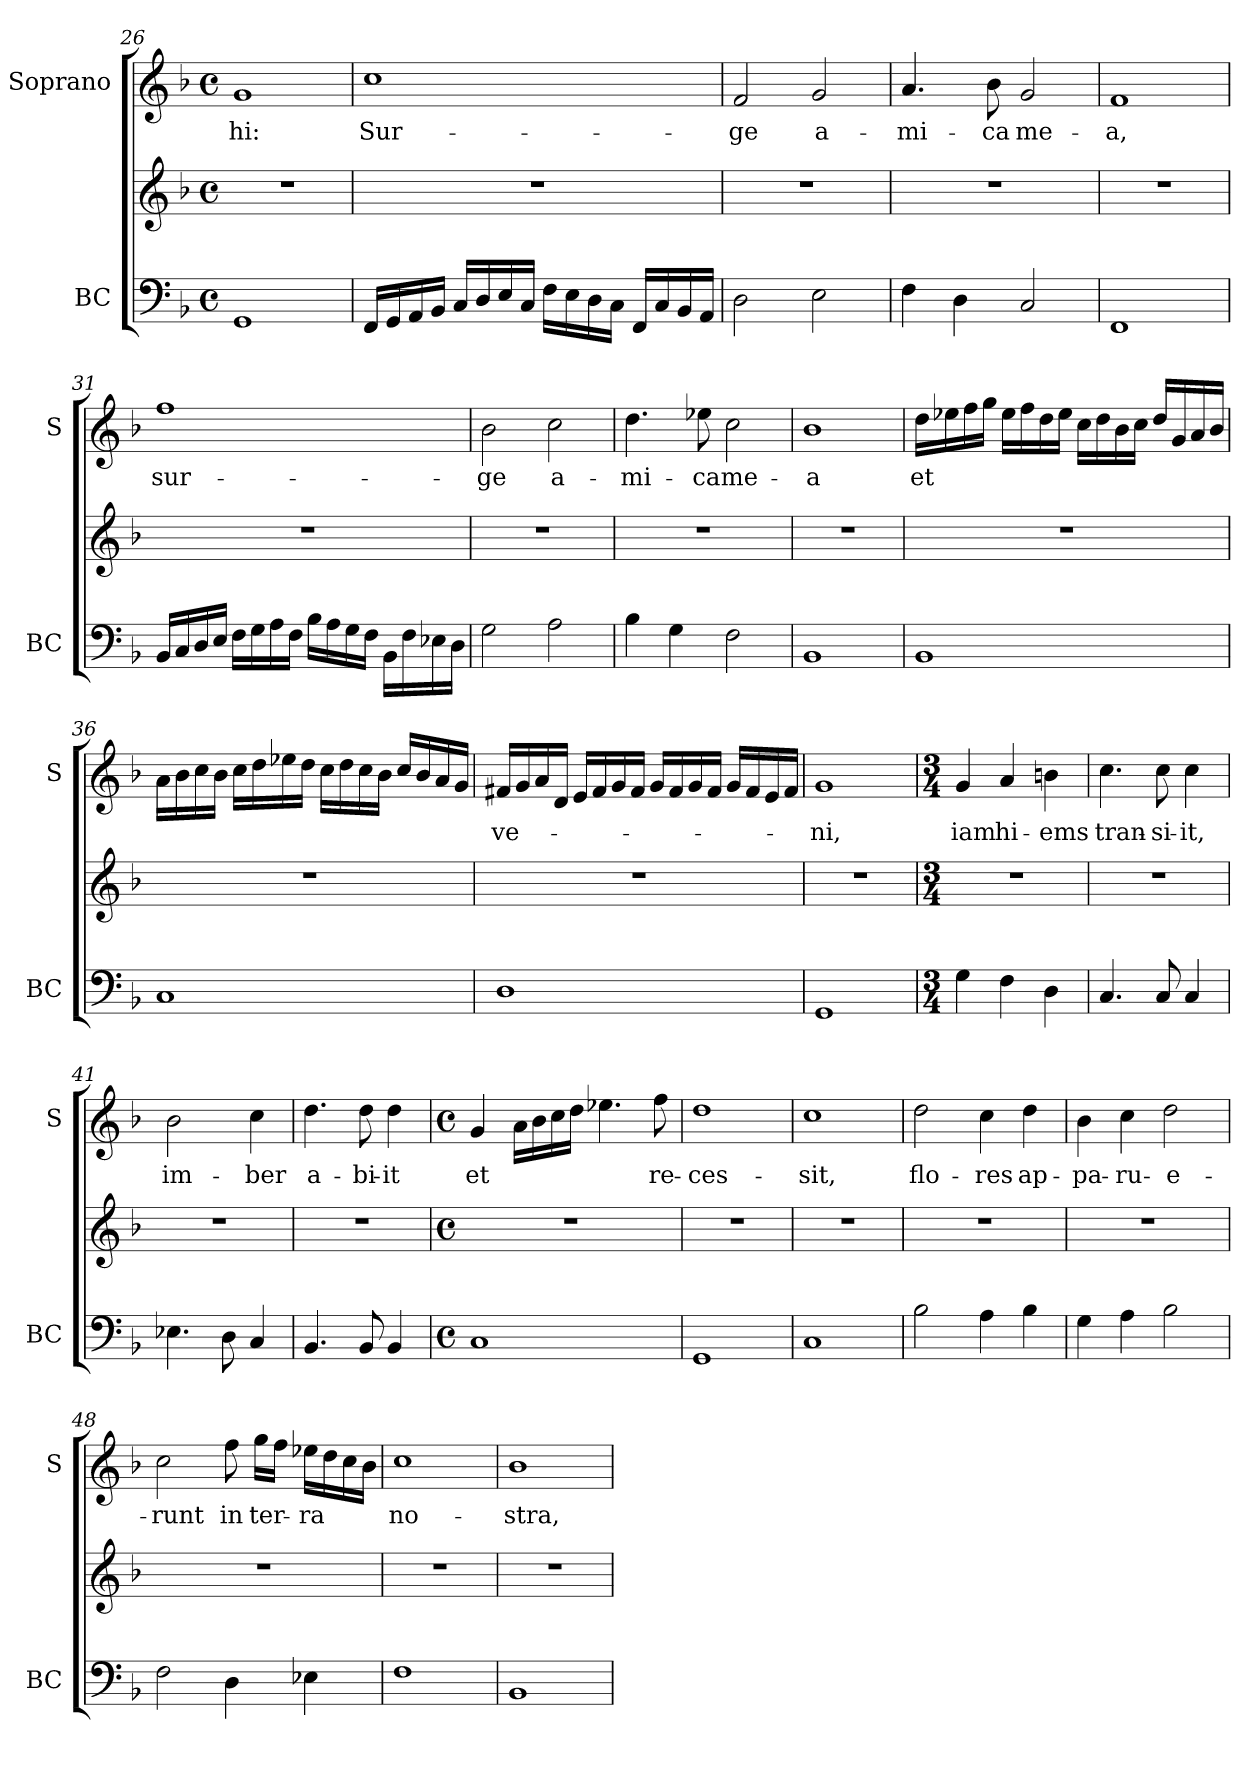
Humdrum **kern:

**kern	**kern	**kern	**text
*part2	*part2	*part1	*part1
*staff3	*staff2	*staff1	*staff1
*I"BC	*	*I"Soprano	*
*I'BC	*	*I'S	*
*clefF4	*clefG2	*clefG2	*
*k[b-]	*k[b-]	*k[b-]	*
*F:	*F:	*F:	*
*M4/4	*M4/4	*M4/4	*
*met(c)	*met(c)	*met(c)	*
=26	=26	=26	=26
!	!	!	!LO:LY:b
1GG	1r	1g	-hi:
=27	=27	=27	=27
!	!	!	!LO:LY:b
16FF/LL	1r	1cc	Sur-
16GG/	.	.	.
16AA/	.	.	.
16BB-/JJ	.	.	.
16C/LL	.	.	.
16D/	.	.	.
16E/	.	.	.
16C/JJ	.	.	.
16F\LL	.	.	.
16E\	.	.	.
16D\	.	.	.
16C\JJ	.	.	.
16FF/LL	.	.	.
16C/	.	.	.
16BB-/	.	.	.
16AA/JJ	.	.	.
!!LO:LB:g=z
=28	=28	=28	=28
!	!	!	!LO:LY:b
2D\	1r	2f/	-ge
!	!	!	!LO:LY:b
2E\	.	2g/	a-
=29	=29	=29	=29
!	!	!	!LO:LY:b
4F\	1r	4.a/	-mi-
4D\	.	.	.
!	!	!	!LO:LY:b
.	.	8b-\	-ca
!	!	!	!LO:LY:b
2C/	.	2g/	me-
=30	=30	=30	=30
!	!	!	!LO:LY:b
1FF	1r	1f	-a,
=31	=31	=31	=31
!	!	!	!LO:LY:b
16BB-/LL	1r	1ff	sur-
16C/	.	.	.
16D/	.	.	.
16E/JJ	.	.	.
16F\LL	.	.	.
16G\	.	.	.
16A\	.	.	.
16F\JJ	.	.	.
16B-\LL	.	.	.
16A\	.	.	.
16G\	.	.	.
16F\JJ	.	.	.
16BB-\LL	.	.	.
16F\	.	.	.
16E-X\	.	.	.
16D\JJ	.	.	.
!!LO:PB:g=z
=32	=32	=32	=32
!	!	!	!LO:LY:b
2G\	1r	2b-\	-ge
!	!	!	!LO:LY:b
2A\	.	2cc\	a-
=33	=33	=33	=33
!	!	!	!LO:LY:b
4B-\	1r	4.dd\	-mi-
4G\	.	.	.
!	!	!	!LO:LY:b
.	.	8ee-X\	-ca
!	!	!	!LO:LY:b
2F\	.	2cc\	me-
=34	=34	=34	=34
!	!	!	!LO:LY:b
1BB-	1r	1b-	-a
=35	=35	=35	=35
!	!	!	!LO:LY:b
1BB-	1r	16dd\LL	et
.	.	16ee-X\	.
.	.	16ff\	.
.	.	16gg\JJ	.
.	.	16ee-\LL	.
.	.	16ff\	.
.	.	16dd\	.
.	.	16ee-\JJ	.
.	.	16cc\LL	.
.	.	16dd\	.
.	.	16b-\	.
.	.	16cc\JJ	.
.	.	16dd/LL	.
.	.	16g/	.
.	.	16a/	.
.	.	16b-/JJ	.
!!LO:LB:g=z
=36	=36	=36	=36
1C	1r	16a\LL	.
.	.	16b-\	.
.	.	16cc\	.
.	.	16b-\JJ	.
.	.	16cc\LL	.
.	.	16dd\	.
.	.	16ee-X\	.
.	.	16dd\JJ	.
.	.	16cc\LL	.
.	.	16dd\	.
.	.	16cc\	.
.	.	16b-\JJ	.
.	.	16cc/LL	.
.	.	16b-/	.
.	.	16a/	.
.	.	16g/JJ	.
=37	=37	=37	=37
!	!	!	!LO:LY:b
1D	1r	16f#X/LL	ve-
.	.	16g/	.
.	.	16a/	.
.	.	16d/JJ	.
.	.	16e/LL	.
.	.	16f#/	.
.	.	16g/	.
.	.	16f#/JJ	.
.	.	16g/LL	.
.	.	16f#/	.
.	.	16g/	.
.	.	16f#/JJ	.
.	.	16g/LL	.
.	.	16f#/	.
.	.	16e/	.
.	.	16f#/JJ	.
=38	=38	=38	=38
!	!	!	!LO:LY:b
1GG	1r	1g	-ni,
=39	=39	=39	=39
*M3/4	*M3/4	*M3/4	*
!	!	!	!LO:LY:b
4G\	2.r	4g/	iam
!	!	!	!LO:LY:b
4F\	.	4a/	hi-
!	!	!	!LO:LY:b
4D\	.	4bn\	-ems
!!LO:LB:g=z
=40	=40	=40	=40
!	!	!	!LO:LY:b
4.C/	2.r	4.cc\	tran-
!	!	!	!LO:LY:b
8C/	.	8cc\	-si-
!	!	!	!LO:LY:b
4C/	.	4cc\	-it,
=41	=41	=41	=41
!	!	!	!LO:LY:b
4.E-X\	2.r	2b-\	im-
8D\	.	.	.
!	!	!	!LO:LY:b
4C/	.	4cc\	-ber
=42	=42	=42	=42
!	!	!	!LO:LY:b
4.BB-/	2.r	4.dd\	a-
!	!	!	!LO:LY:b
8BB-/	.	8dd\	-bi-
!	!	!	!LO:LY:b
4BB-/	.	4dd\	-it
=43	=43	=43	=43
*M4/4	*M4/4	*M4/4	*
*met(c)	*met(c)	*met(c)	*
!	!	!	!LO:LY:b
1C	1r	4g/	et
.	.	16a\LL	.
.	.	16b-\	.
.	.	16cc\	.
.	.	16dd\JJ	.
.	.	4.ee-X\	.
!	!	!	!LO:LY:b
.	.	8ff\	re-
=44	=44	=44	=44
!	!	!	!LO:LY:b
1GG	1r	1dd	-ces-
!!LO:LB:g=z
=45	=45	=45	=45
!	!	!	!LO:LY:b
1C	1r	1cc	-sit,
=46	=46	=46	=46
!	!	!	!LO:LY:b
2B-\	1r	2dd\	flo-
!	!	!	!LO:LY:b
4A\	.	4cc\	-res
!	!	!	!LO:LY:b
4B-\	.	4dd\	ap-
=47	=47	=47	=47
!	!	!	!LO:LY:b
4G\	1r	4b-\	-pa-
!	!	!	!LO:LY:b
4A\	.	4cc\	-ru-
!	!	!	!LO:LY:b
2B-\	.	2dd\	-e-
=48	=48	=48	=48
!	!	!	!LO:LY:b
2F\	1r	2cc\	-runt
!	!	!	!LO:LY:b
4D\	.	8ff\	in
!	!	!	!LO:LY:b
.	.	16gg\LL	ter-
.	.	16ff\JJ	.
!	!	!	!LO:LY:b
4E-X\	.	16ee-X\LL	-ra
.	.	16dd\	.
.	.	16cc\	.
.	.	16b-\JJ	.
!!LO:PB:g=z
=49	=49	=49	=49
!	!	!	!LO:LY:b
1F	1r	1cc	no-
=50	=50	=50	=50
!	!	!	!LO:LY:b
1BB-	1r	1b-	-stra,
=	=	=	=
*-	*-	*-	*-
